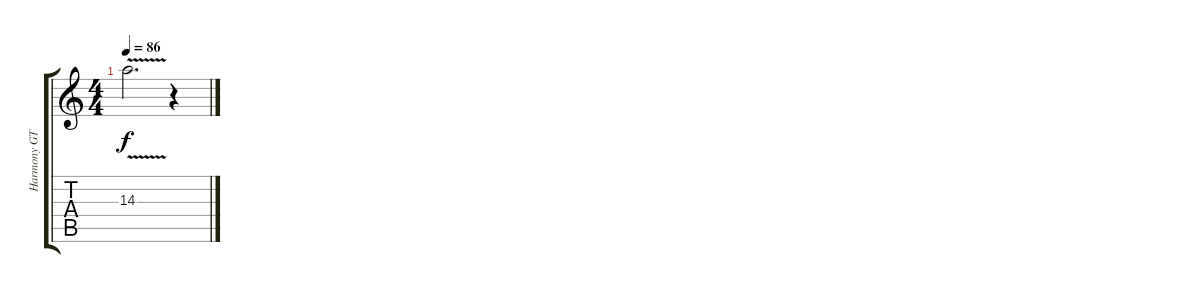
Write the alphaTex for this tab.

\track ("Harmony GT" "Harmony GT") {instrument overdrivenguitar}
\staff {score tabs}
\tuning (E4 B3 G3 D3 A2 E2) {hide}
\ts (4 4)
\tempo 86
\clef g2
\ks c
14.3{v}.2{d dy f} r.4
